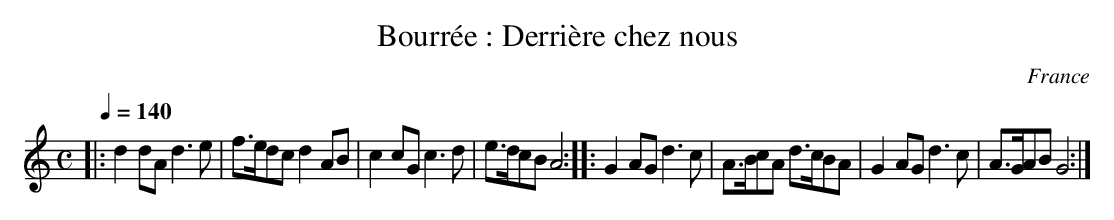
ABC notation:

X:1
T:Bourrée : Derrière chez nous
M:C
O:France
Q:1/4=140
K:Am
|:d2dAd3e|f>edcd2AB|c2cGc3d|e>dcBA4:: G2AGd3c|A>BcA d>cBA|G2AGd3c|A>GABG4:|
